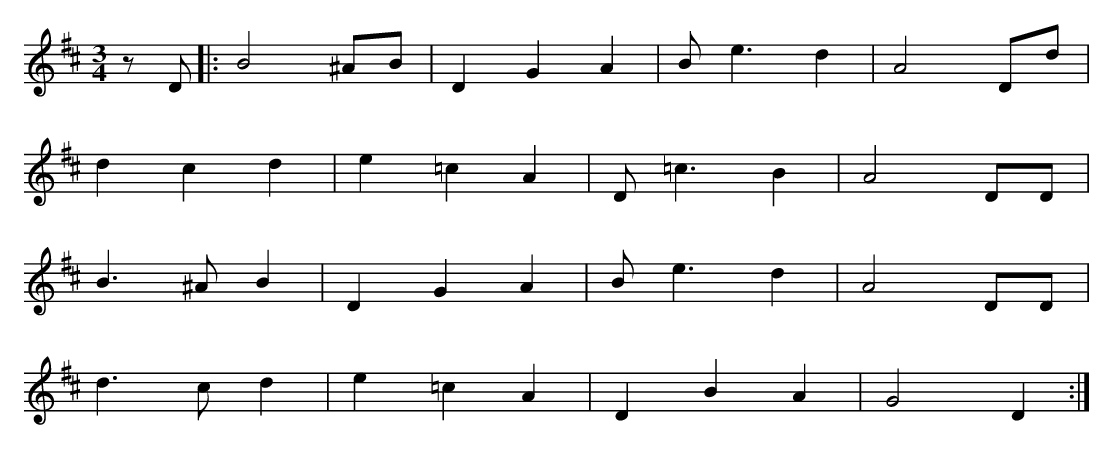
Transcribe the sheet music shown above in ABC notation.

X:1
M:3/4
K:D
z D|:B4 ^AB|D2 G2 A2|B e3 d2|A4 Dd|
d2 c2 d2|e2 =c2 A2|D =c3 B2|A4 DD|
B3 ^A B2|D2 G2 A2|B e3 d2|A4 DD|
d3 c d2|e2 =c2 A2|D2 B2 A2|G4 D2:|
